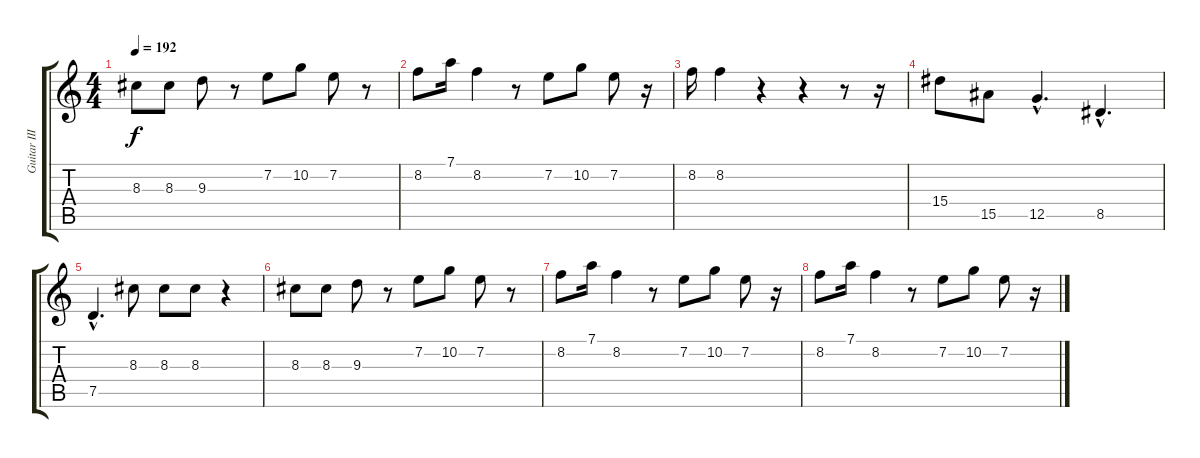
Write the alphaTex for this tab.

\track ("Guitar III" "Guitar III") {instrument distortionguitar}
\staff {score tabs}
\tuning (D4 A3 F3 C3 G2 D2) {hide}
\ts (4 4)
\tempo 192
\clef g2
\ks c
8.3.8{dy f} 8.3.8 9.3.8 r.8 7.2.8 10.2.8 7.2.8 r.8 |
8.2.8 7.1.16 8.2.4 r.8 7.2.8 10.2.8 7.2.8 r.16 |
8.2.16 8.2.4 r.4 r.4 r.8 r.16 |
15.4.8 15.5.8 12.5{hac}.4{d} 8.5{hac}.4{d} |
7.5{hac}.4{d} 8.3.8 8.3.8 8.3.8 r.4 |
8.3.8 8.3.8 9.3.8 r.8 7.2.8 10.2.8 7.2.8 r.8 |
8.2.8 7.1.16 8.2.4 r.8 7.2.8 10.2.8 7.2.8 r.16 |
8.2.8 7.1.16 8.2.4 r.8 7.2.8 10.2.8 7.2.8 r.16
